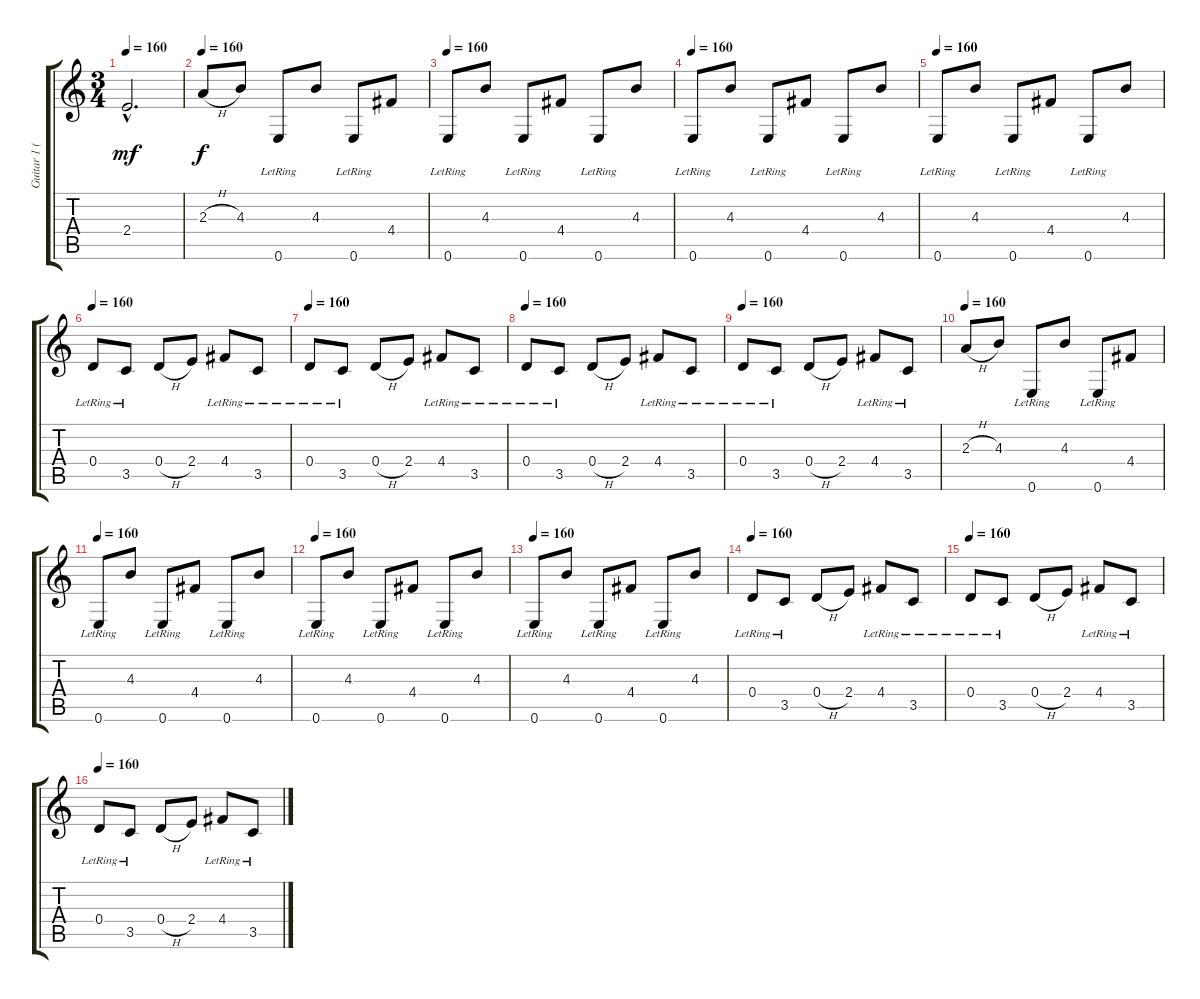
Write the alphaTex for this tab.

\track ("Guitar 1 (clean)" "Guitar 1 (") {instrument electricguitarclean}
\staff {score tabs}
\tuning (E4 B3 G3 D3 A2 E2) {hide}
\ts (3 4)
\tempo 160
\clef g2
\ks c
2.4{hac}.2{d dy mf} |
\tempo 160
2.3{h}.8{dy f} 4.3.8 0.6{lr}.8 4.3.8 0.6{lr}.8 4.4.8 |
\tempo 160
0.6{lr}.8 4.3.8 0.6{lr}.8 4.4.8 0.6{lr}.8 4.3.8 |
\tempo 160
0.6{lr}.8 4.3.8 0.6{lr}.8 4.4.8 0.6{lr}.8 4.3.8 |
\tempo 160
0.6{lr}.8 4.3.8 0.6{lr}.8 4.4.8 0.6{lr}.8 4.3.8 |
\tempo 160
0.4{lr}.8 3.5{lr}.8 0.4{h}.8 2.4.8 4.4{lr}.8 3.5{lr}.8 |
\tempo 160
0.4{lr}.8 3.5{lr}.8 0.4{h}.8 2.4.8 4.4{lr}.8 3.5{lr}.8 |
\tempo 160
0.4{lr}.8 3.5{lr}.8 0.4{h}.8 2.4.8 4.4{lr}.8 3.5{lr}.8 |
\tempo 160
0.4{lr}.8 3.5{lr}.8 0.4{h}.8 2.4.8 4.4{lr}.8 3.5{lr}.8 |
\tempo 160
2.3{h}.8 4.3.8 0.6{lr}.8 4.3.8 0.6{lr}.8 4.4.8 |
\tempo 160
0.6{lr}.8 4.3.8 0.6{lr}.8 4.4.8 0.6{lr}.8 4.3.8 |
\tempo 160
0.6{lr}.8 4.3.8 0.6{lr}.8 4.4.8 0.6{lr}.8 4.3.8 |
\tempo 160
0.6{lr}.8 4.3.8 0.6{lr}.8 4.4.8 0.6{lr}.8 4.3.8 |
\tempo 160
0.4{lr}.8 3.5{lr}.8 0.4{h}.8 2.4.8 4.4{lr}.8 3.5{lr}.8 |
\tempo 160
0.4{lr}.8 3.5{lr}.8 0.4{h}.8 2.4.8 4.4{lr}.8 3.5{lr}.8 |
\tempo 160
0.4{lr}.8 3.5{lr}.8 0.4{h}.8 2.4.8 4.4{lr}.8 3.5{lr}.8
